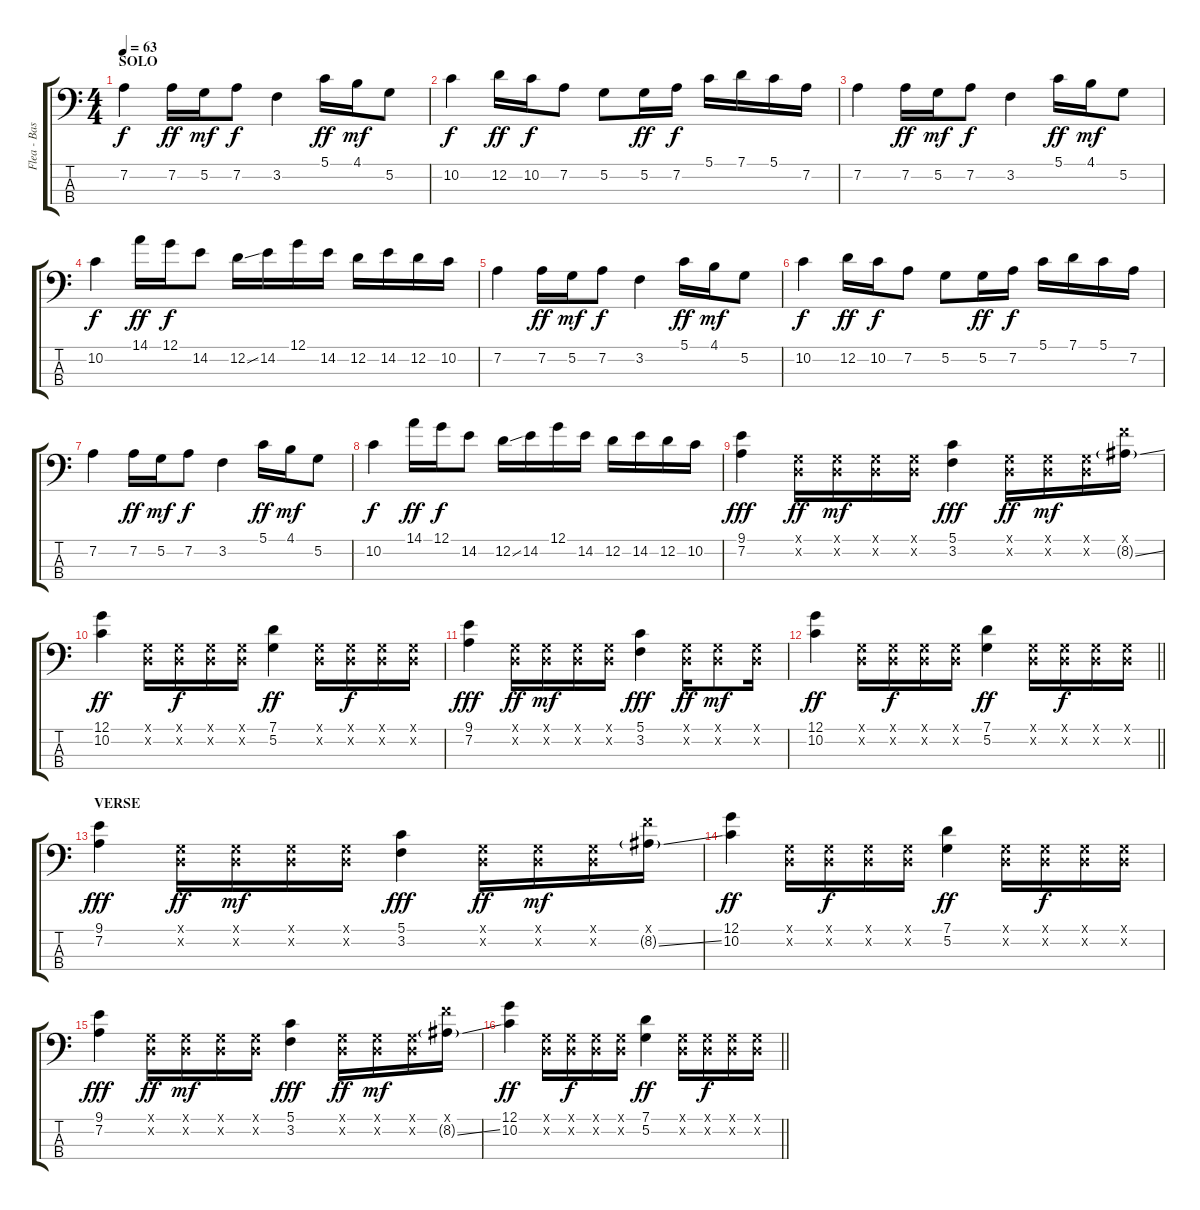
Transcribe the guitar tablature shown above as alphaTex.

\track ("Flea - Bass" "Flea - Bas") {instrument electricbassfinger}
\staff {score tabs}
\tuning (G2 D2 A1 E1) {hide}
\ts (4 4)
\section ("" "SOLO")
\tempo 63
\clef f4
\ks c
7.2.4{dy f} 7.2.16{dy ff} 5.2.16{dy mf} 7.2.8{dy f} 3.2.4 5.1.16{dy ff} 4.1.16{dy mf} 5.2.8 |
10.2.4{dy f} 12.2.16{dy ff} 10.2.16{dy f} 7.2.8 5.2.8 5.2.16{dy ff} 7.2.16{dy f} 5.1.16 7.1.16 5.1.16 7.2.16 |
7.2.4 7.2.16{dy ff} 5.2.16{dy mf} 7.2.8{dy f} 3.2.4 5.1.16{dy ff} 4.1.16{dy mf} 5.2.8 |
10.2.4{dy f} 14.1.16{dy ff} 12.1.16{dy f} 14.2.8 12.2{ss}.16 14.2.16 12.1.16 14.2.16 12.2.16 14.2.16 12.2.16 10.2.16 |
7.2.4 7.2.16{dy ff} 5.2.16{dy mf} 7.2.8{dy f} 3.2.4 5.1.16{dy ff} 4.1.16{dy mf} 5.2.8 |
10.2.4{dy f} 12.2.16{dy ff} 10.2.16{dy f} 7.2.8 5.2.8 5.2.16{dy ff} 7.2.16{dy f} 5.1.16 7.1.16 5.1.16 7.2.16 |
7.2.4 7.2.16{dy ff} 5.2.16{dy mf} 7.2.8{dy f} 3.2.4 5.1.16{dy ff} 4.1.16{dy mf} 5.2.8 |
10.2.4{dy f} 14.1.16{dy ff} 12.1.16{dy f} 14.2.8 12.2{ss}.16 14.2.16 12.1.16 14.2.16 12.2.16 14.2.16 12.2.16 10.2.16 |
(9.1 7.2).4{dy fff} (0.1{x} 0.2{x}).16{dy ff} (0.1{x} 0.2{x}).16{dy mf} (0.1{x} 0.2{x}).16 (0.1{x} 0.2{x}).16 (5.1 3.2).4{dy fff} (0.1{x} 0.2{x}).16{dy ff} (0.1{x} 0.2{x}).16{dy mf} (0.1{x} 0.2{x}).16 (10.1{x} 8.2{ss g}).16 |
(12.1 10.2).4{dy ff} (0.1{x} 0.2{x}).16 (0.1{x} 0.2{x}).16{dy f} (0.1{x} 0.2{x}).16 (0.1{x} 0.2{x}).16 (7.1 5.2).4{dy ff} (0.1{x} 0.2{x}).16 (0.1{x} 0.2{x}).16{dy f} (0.1{x} 0.2{x}).16 (0.1{x} 0.2{x}).16 |
(9.1 7.2).4{dy fff} (0.1{x} 0.2{x}).16{dy ff} (0.1{x} 0.2{x}).16{dy mf} (0.1{x} 0.2{x}).16 (0.1{x} 0.2{x}).16 (5.1 3.2).4{dy fff} (0.1{x} 0.2{x}).16{dy ff} (0.1{x} 0.2{x}).8{dy mf} (0.1{x} 0.2{x}).16 |
\barLineRight lightlight
(12.1 10.2).4{dy ff} (0.1{x} 0.2{x}).16 (0.1{x} 0.2{x}).16{dy f} (0.1{x} 0.2{x}).16 (0.1{x} 0.2{x}).16 (7.1 5.2).4{dy ff} (0.1{x} 0.2{x}).16 (0.1{x} 0.2{x}).16{dy f} (0.1{x} 0.2{x}).16 (0.1{x} 0.2{x}).16 |
\section ("" "VERSE")
(9.1 7.2).4{dy fff} (0.1{x} 0.2{x}).16{dy ff} (0.1{x} 0.2{x}).16{dy mf} (0.1{x} 0.2{x}).16 (0.1{x} 0.2{x}).16 (5.1 3.2).4{dy fff} (0.1{x} 0.2{x}).16{dy ff} (0.1{x} 0.2{x}).16{dy mf} (0.1{x} 0.2{x}).16 (10.1{x} 8.2{ss g}).16 |
(12.1 10.2).4{dy ff} (0.1{x} 0.2{x}).16 (0.1{x} 0.2{x}).16{dy f} (0.1{x} 0.2{x}).16 (0.1{x} 0.2{x}).16 (7.1 5.2).4{dy ff} (0.1{x} 0.2{x}).16 (0.1{x} 0.2{x}).16{dy f} (0.1{x} 0.2{x}).16 (0.1{x} 0.2{x}).16 |
(9.1 7.2).4{dy fff} (0.1{x} 0.2{x}).16{dy ff} (0.1{x} 0.2{x}).16{dy mf} (0.1{x} 0.2{x}).16 (0.1{x} 0.2{x}).16 (5.1 3.2).4{dy fff} (0.1{x} 0.2{x}).16{dy ff} (0.1{x} 0.2{x}).16{dy mf} (0.1{x} 0.2{x}).16 (10.1{x} 8.2{ss g}).16 |
\barLineRight lightlight
(12.1 10.2).4{dy ff} (0.1{x} 0.2{x}).16 (0.1{x} 0.2{x}).16{dy f} (0.1{x} 0.2{x}).16 (0.1{x} 0.2{x}).16 (7.1 5.2).4{dy ff} (0.1{x} 0.2{x}).16 (0.1{x} 0.2{x}).16{dy f} (0.1{x} 0.2{x}).16 (0.1{x} 0.2{x}).16
